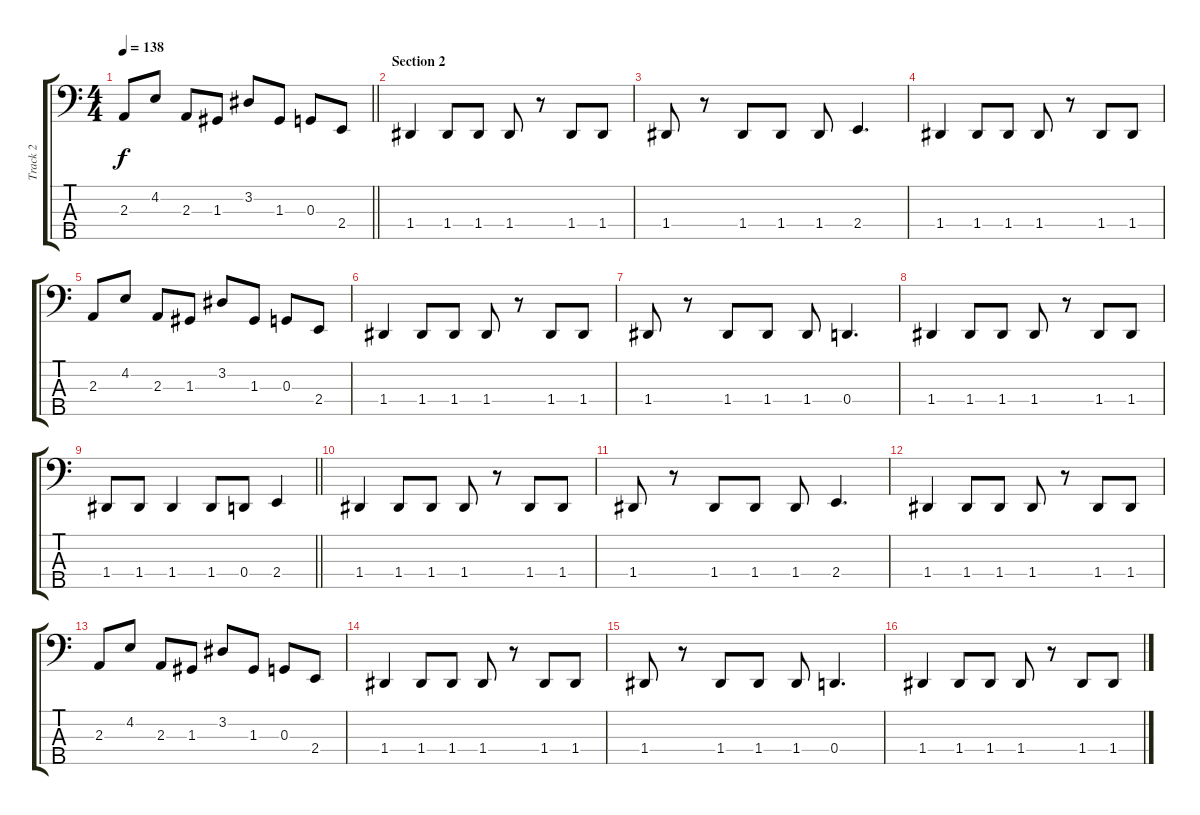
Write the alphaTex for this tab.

\track ("Track 2" "Track 2") {instrument electricbassfinger}
\staff {score tabs}
\tuning (F2 C2 G1 D1 A0) {hide}
\ts (4 4)
\tempo 138
\clef f4
\barLineRight lightlight
\ks c
2.3.8{dy f} 4.2.8 2.3.8 1.3.8 3.2.8 1.3.8 0.3.8 2.4.8 |
\section ("" "Section 2")
1.4.4 1.4.8 1.4.8 1.4.8 r.8 1.4.8 1.4.8 |
1.4.8 r.8 1.4.8 1.4.8 1.4.8 2.4.4{d} |
1.4.4 1.4.8 1.4.8 1.4.8 r.8 1.4.8 1.4.8 |
2.3.8 4.2.8 2.3.8 1.3.8 3.2.8 1.3.8 0.3.8 2.4.8 |
1.4.4 1.4.8 1.4.8 1.4.8 r.8 1.4.8 1.4.8 |
1.4.8 r.8 1.4.8 1.4.8 1.4.8 0.4.4{d} |
1.4.4 1.4.8 1.4.8 1.4.8 r.8 1.4.8 1.4.8 |
\barLineRight lightlight
1.4.8 1.4.8 1.4.4 1.4.8 0.4.8 2.4.4 |
1.4.4 1.4.8 1.4.8 1.4.8 r.8 1.4.8 1.4.8 |
1.4.8 r.8 1.4.8 1.4.8 1.4.8 2.4.4{d} |
1.4.4 1.4.8 1.4.8 1.4.8 r.8 1.4.8 1.4.8 |
2.3.8 4.2.8 2.3.8 1.3.8 3.2.8 1.3.8 0.3.8 2.4.8 |
1.4.4 1.4.8 1.4.8 1.4.8 r.8 1.4.8 1.4.8 |
1.4.8 r.8 1.4.8 1.4.8 1.4.8 0.4.4{d} |
1.4.4 1.4.8 1.4.8 1.4.8 r.8 1.4.8 1.4.8
